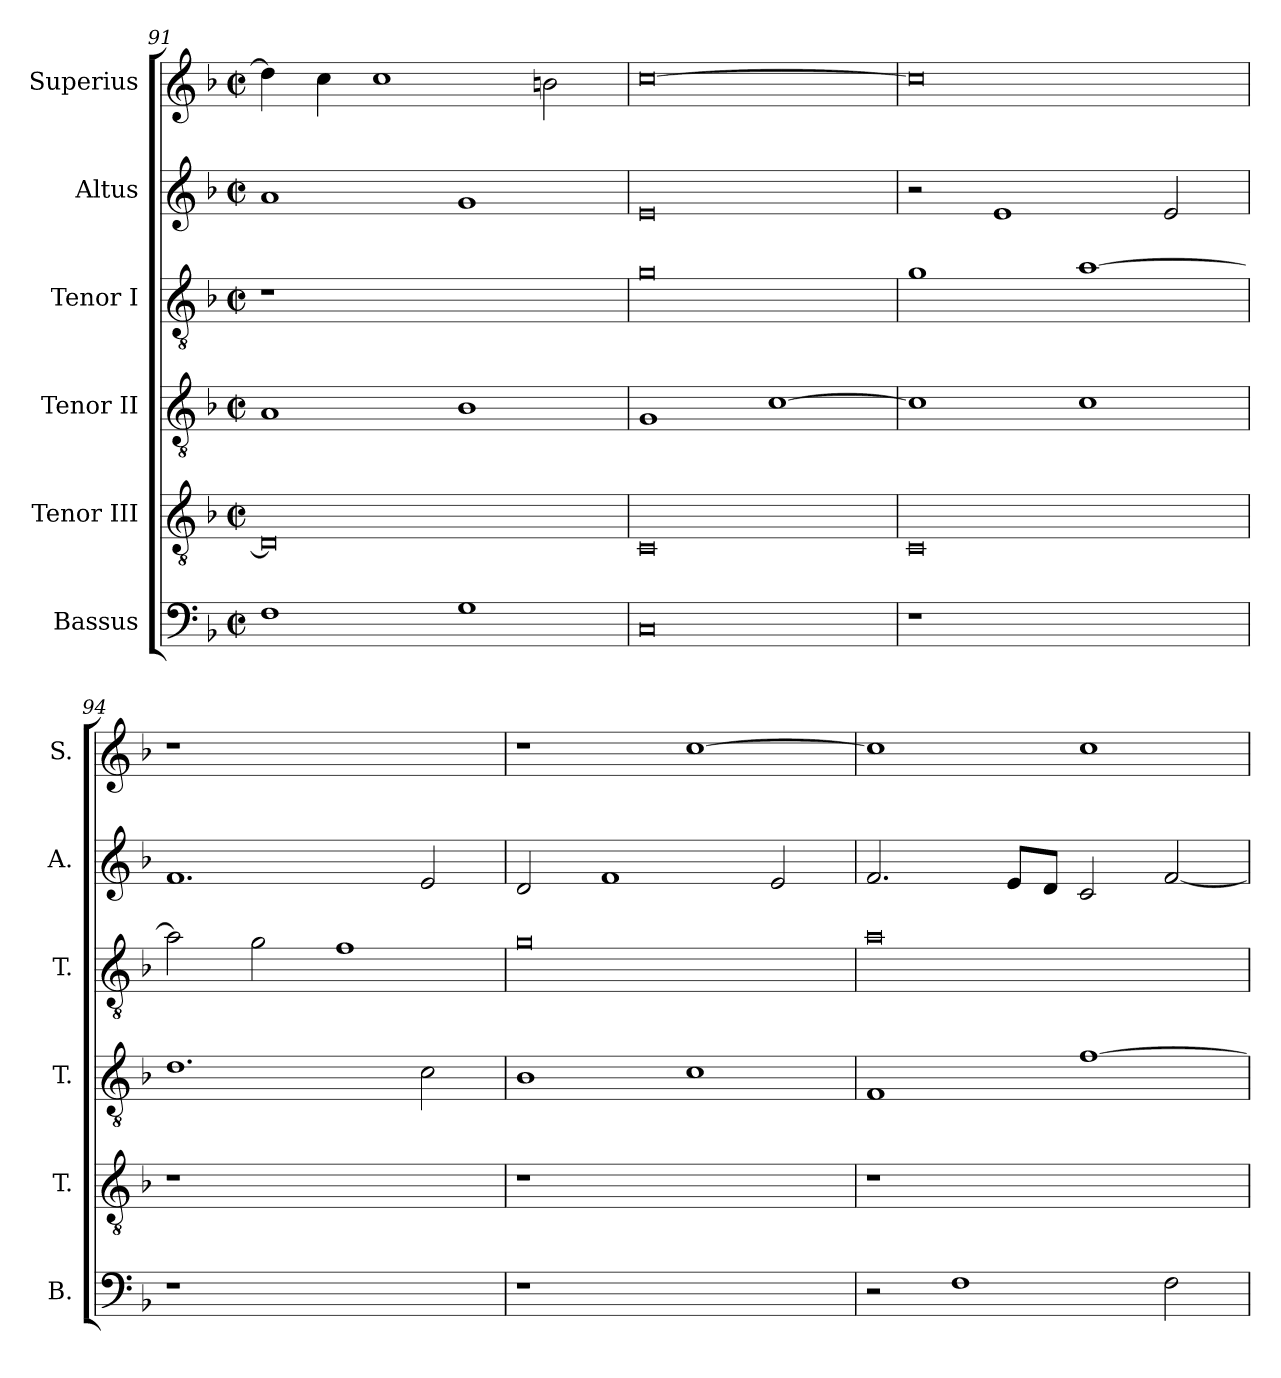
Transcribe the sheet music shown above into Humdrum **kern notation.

**kern	**kern	**kern	**kern	**kern	**kern
*part6	*part5	*part4	*part3	*part2	*part1
*staff6	*staff5	*staff4	*staff3	*staff2	*staff1
*I"Bassus	*I"Tenor III	*I"Tenor II	*I"Tenor I	*I"Altus	*I"Superius
*I'B.	*I'T.	*I'T.	*I'T.	*I'A.	*I'S.
*clefF4	*clefGv2	*clefGv2	*clefGv2	*clefG2	*clefG2
*	*ITrd7c12	*ITrd7c12	*ITrd7c12	*	*
*k[b-]	*k[b-]	*k[b-]	*k[b-]	*k[b-]	*k[b-]
*F:	*F:	*F:	*F:	*F:	*F:
*M2/2	*M2/2	*M2/2	*M2/2	*M2/2	*M2/2
*met(c|)	*met(c|)	*met(c|)	*met(c|)	*met(c|)	*met(c|)
=91	=91	=91	=91	=91	=91
!	!	!	!LO:N:vis=1	!	!
1Fi	0DDi]	1AAi	1r	1ai	4ddi\]
.	.	.	.	.	4cci\
.	.	.	.	.	1cci
1Gi	.	1BB-i	1ryy	1gi	.
.	.	.	.	.	2bni\
=92	=92	=92	=92	=92	=92
0Ci	0CCi	1GGi	0Gi	0ei	[>0cci
.	.	[>1Ci	.	.	.
!!LO:LB:g=z
=93	=93	=93	=93	=93	=93
!LO:N:vis=1	!	!	!	!	!
1r	0CCi	1Ci]	1Gi	2r	0cci]
.	.	.	.	1ei	.
1ryy	.	1Ci	[>1Ai	.	.
.	.	.	.	2ei/	.
=94	=94	=94	=94	=94	=94
!LO:N:vis=1	!LO:N:vis=1	!	!	!	!LO:N:vis=1
1r	1r	1.Di	2Ai\]	1.fi	1r
.	.	.	2Gi\	.	.
1ryy	1ryy	.	1Fi	.	1ryy
.	.	2Ci\	.	2ei/	.
=95	=95	=95	=95	=95	=95
!LO:N:vis=1	!LO:N:vis=1	!	!	!	!
1r	1r	1BB-i	0Gi	2di/	1r
.	.	.	.	1fi	.
1ryy	1ryy	1Ci	.	.	[>1cci
.	.	.	.	2ei/	.
=96	=96	=96	=96	=96	=96
!	!LO:N:vis=1	!	!	!	!
2r	1r	1FFi	0Ai	2.fi/	1cci]
1Fi	.	.	.	.	.
.	.	.	.	8ei/L	.
.	.	.	.	8di/J	.
.	1ryy	[>1Fi	.	2ci/	1cci
2Fi\	.	.	.	[<2fi/	.
=	=	=	=	=	=
*-	*-	*-	*-	*-	*-
